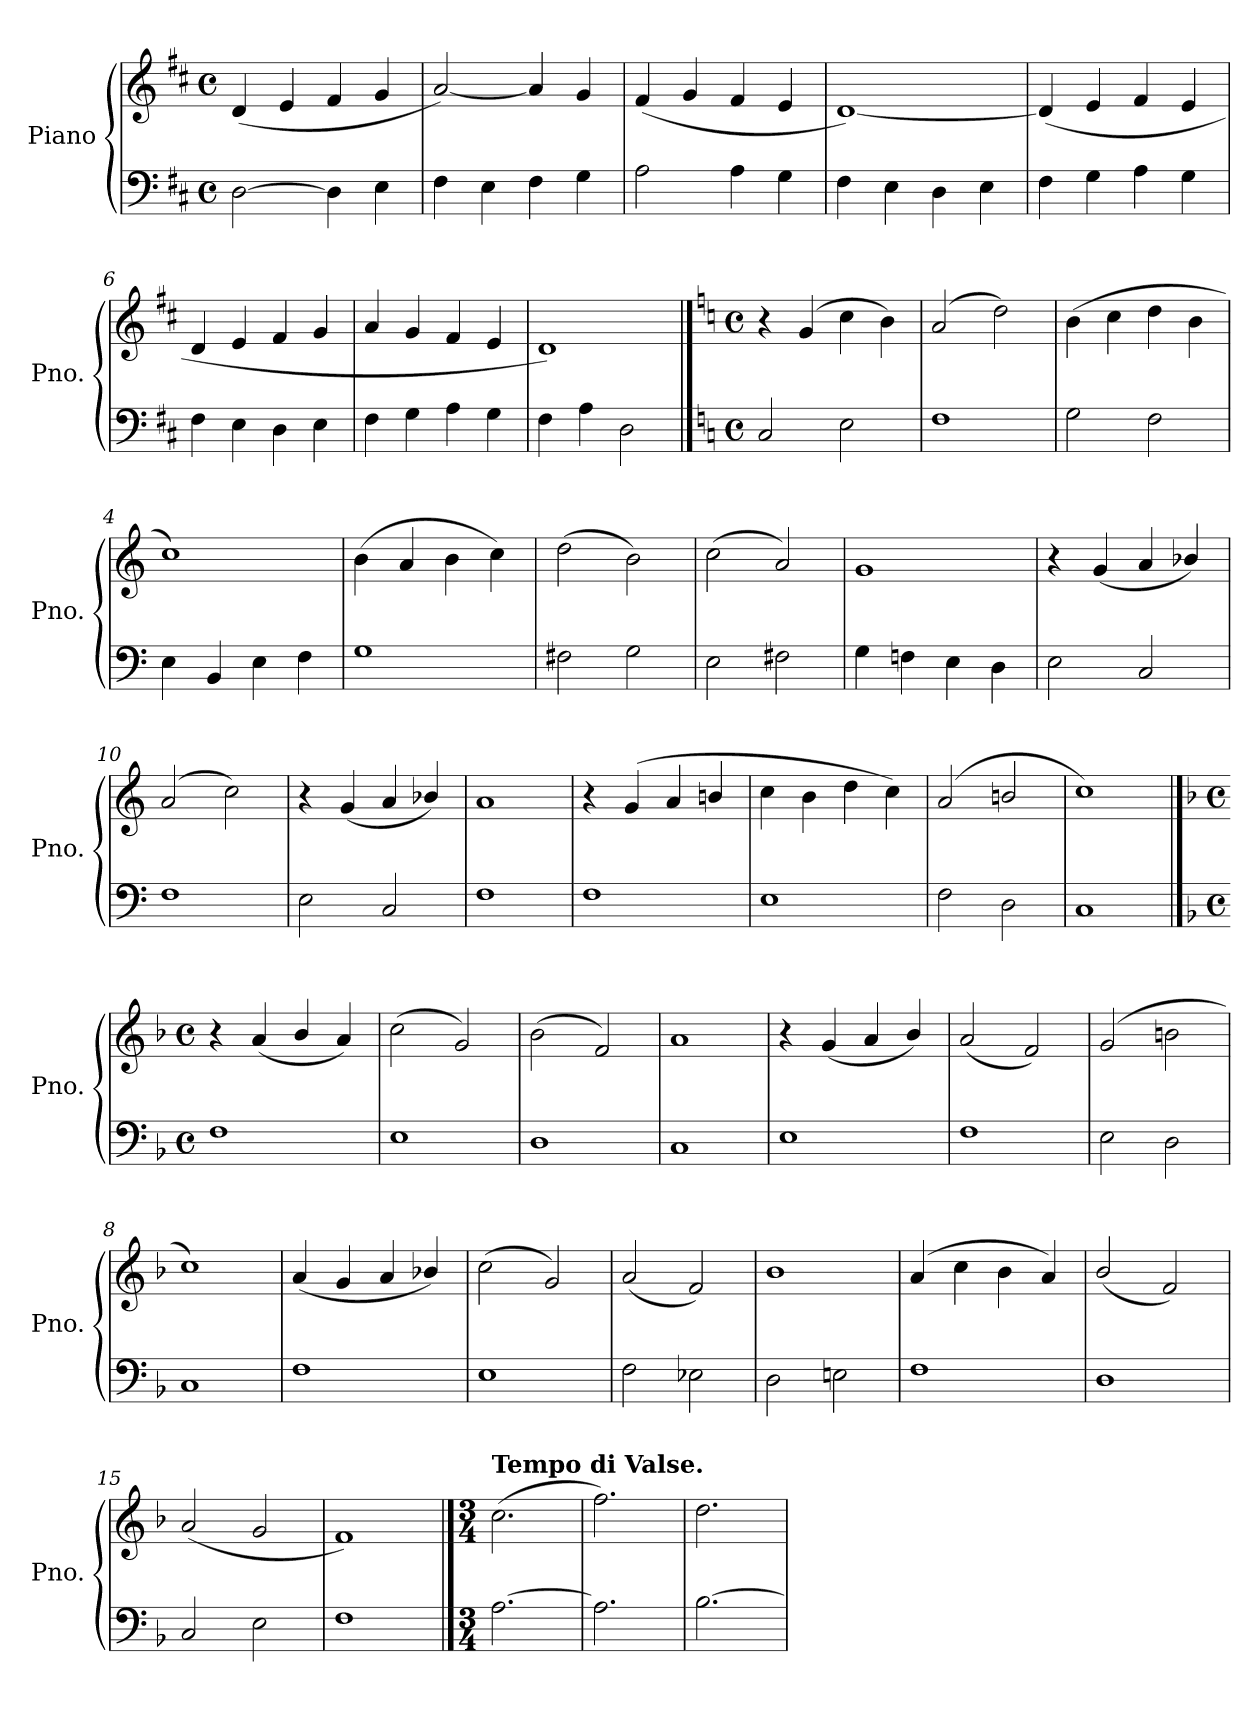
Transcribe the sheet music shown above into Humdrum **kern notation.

**kern	**kern
*part1	*part1
*staff2	*staff1
*I"Piano	*
*I'Pno.	*
!!LO:LB:g=z
*clefF4	*clefG2
*k[f#c#]	*k[f#c#]
*M4/4	*M4/4
*met(c)	*met(c)
=1	=1
[2D\	(<4d/
.	4e/
4D\]	4f#/
4E\	4g/
=2	=2
4F#\	[2a/)
4E\	.
4F#\	4a/]
4G\	4g/
=3	=3
2A\	(<4f#/
.	4g/
4A\	4f#/
4G\	4e/
=4	=4
4F#\	[1d)
4E\	.
4D\	.
4E\	.
!!LO:LB:g=z
=5	=5
4F#\	(<4d/]
4G\	4e/
4A\	4f#/
4G\	4e/
=6	=6
4F#\	4d/
4E\	4e/
4D\	4f#/
4E\	4g/
=7	=7
4F#\	4a/
4G\	4g/
4A\	4f#/
4G\	4e/
=8	=8
4F#\	1d)
4A\	.
2D\	.
!!LO:LB:g=z
==1	==1
*k[]	*k[]
*M4/4	*M4/4
*met(c)	*met(c)
2C/	4r
.	(>4g/
2E\	4cc\
.	4b\)
=2	=2
1F	(>2a/
.	2dd\)
=3	=3
2G\	(>4b\
.	4cc\
2F\	4dd\
.	4b\
=4	=4
4E\	1cc)
4BB/	.
4E\	.
4F\	.
=5	=5
1G	(>4b\
.	4a/
.	4b\
.	4cc\)
!!LO:PB:g=z
=6	=6
2F#X\	(>2dd\
2G\	2b\)
=7	=7
2E\	(>2cc\
2F#X\	2a/)
=8	=8
4G\	1g
4Fn\	.
4E\	.
4D\	.
=9	=9
2E\	4r
.	(<4g/
2C/	4a/
.	4b-X/)
=10	=10
1F	(>2a/
.	2cc\)
=11	=11
2E\	4r
.	(<4g/
2C/	4a/
.	4b-X/)
!!LO:LB:g=z
=12	=12
1F	1a
=13	=13
1F	4r
.	(>4g/
.	4a/
.	4bn/
=14	=14
1E	4cc\
.	4b\
.	4dd\
.	4cc\)
=15	=15
2F\	(>2a/
2D\	2bn/
=16	=16
1C	1cc)
!!LO:LB:g=z
==1	==1
*k[b-]	*k[b-]
*M4/4	*M4/4
*met(c)	*met(c)
1F	4r
.	(<4a/
.	4b-/
.	4a/)
=2	=2
1E	(>2cc\
.	2g/)
=3	=3
1D	(>2b-\
.	2f/)
=4	=4
1C	1a
=5	=5
1E	4r
.	(<4g/
.	4a/
.	4b-/)
=6	=6
1F	(<2a/
.	2f/)
=7	=7
2E\	(>2g/
2D\	2bn\
=8	=8
1C	1cc)
!!LO:LB:g=z
=9	=9
1F	(<4a/
.	4g/
.	4a/
.	4b-X/)
=10	=10
1E	(>2cc\
.	2g/)
=11	=11
2F\	(<2a/
2E-X\	2f/)
=12	=12
2D\	1b-
2En\	.
=13	=13
1F	(>4a/
.	4cc\
.	4b-\
.	4a/)
=14	=14
1D	(<2b-/
.	2f/)
=15	=15
2C/	(<2a/
2E\	2g/
=16	=16
1F	1f)
!!LO:LB:g=z
==1	==1
*M3/4	*M3/4
!	!LO:TX:a:B:t=Tempo di Valse.
[2.A\	(>2.cc\
=2	=2
2.A\]	2.ff\)
=3	=3
[2.B-\	2.dd\
=	=
*-	*-
